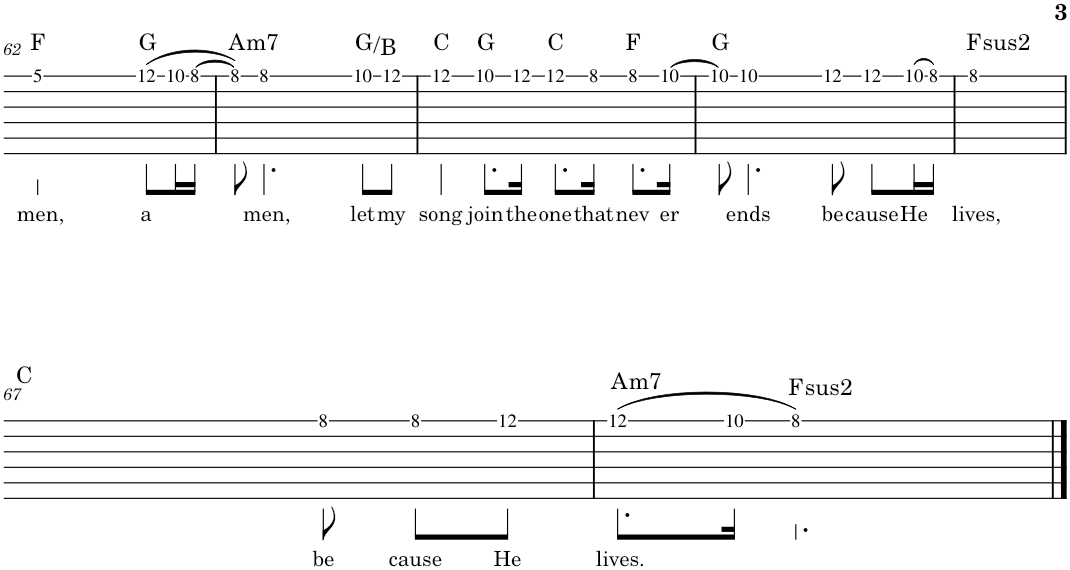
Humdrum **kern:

**kern	**text	**harte
*part1	*part1	*part1
*staff1	*staff1	*
*I"Guitar	*	*
*I'Guit.	*	*
!!LO:PB:g=z
*	*	*
*k[]	*	*
*M4/4	*	*
=62	=62	=62
!	!LO:LY:b	!
2a\	men,	F:maj
4r	.	.
!	!LO:LY:b	!
(8ee\L	a	G:maj
16dd\L	.	.
[16cc\JJ	.	.
=63	=63	=63
!	!	!LO:H:kt=m7
8cc\])	.	A:min7
!	!LO:LY:b	!
4.cc\	men,	.
4r	.	.
!	!LO:LY:b	!
8dd\L	let	G:maj/3
!	!LO:LY:b	!
8ee\J	my	.
=64	=64	=64
!	!LO:LY:b	!
4ee\	song	C:maj
!	!LO:LY:b	!
8.dd\L	join	G:maj
!	!LO:LY:b	!
16ee\Jk	the	.
!	!LO:LY:b	!
8.ee\L	one	C:maj
!	!LO:LY:b	!
16cc\Jk	that	.
!	!LO:LY:b	!
8.cc\L	nev	F:maj
!	!LO:LY:b	!
[16dd\Jk	er	.
=65	=65	=65
8dd\]	.	G:maj
!	!LO:LY:b	!
4.dd\	ends	.
8r	.	.
!	!LO:LY:b	!
8ee\	be	.
!	!LO:LY:b	!
8ee\L	cause	.
!	!LO:LY:b	!
(16dd\L	He	.
16cc\JJ)	.	.
=66	=66	=66
!	!LO:LY:b	!LO:H:kt=2
1cc	lives,	F:(1,2,5)
!!LO:LB:g=z
=67	=67	=67
2r	.	C:maj
8r	.	.
!	!LO:LY:b	!
8cc\	be	.
!	!LO:LY:b	!
8cc\L	cause	.
!	!LO:LY:b	!
8ee\J	He	.
=68	=68	=68
!	!LO:LY:b	!LO:H:kt=m7
(8.ee\L	lives.	A:min7
16dd\Jk	.	.
!	!	!LO:H:kt=2
2.cc\)	.	F:(1,2,5)
==	==	==
*-	*-	*-
